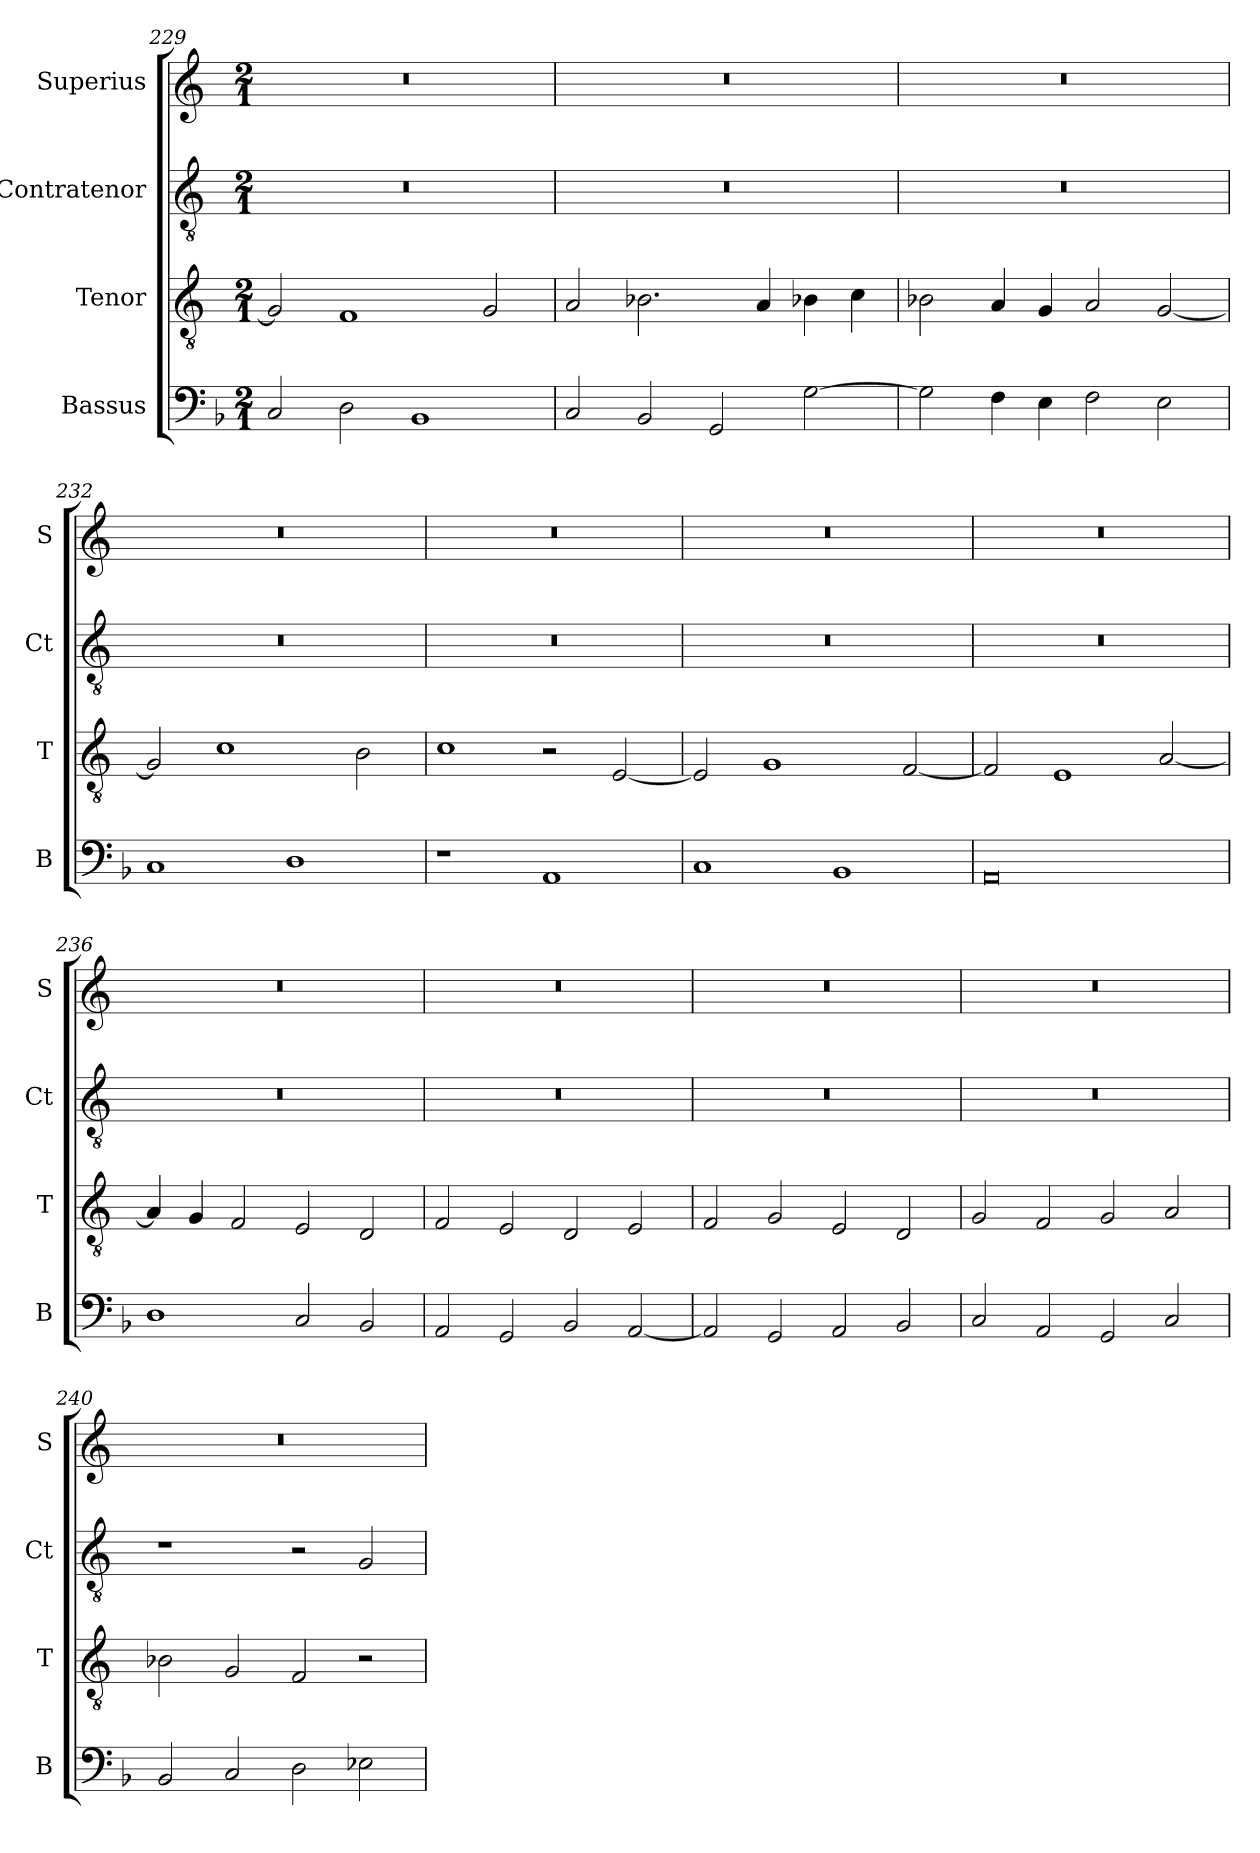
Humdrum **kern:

**kern	**kern	**kern	**kern
*part4	*part3	*part2	*part1
*staff4	*staff3	*staff2	*staff1
*I"Bassus	*I"Tenor	*I"Contratenor	*I"Superius
*I'B	*I'T	*I'Ct	*I'S
*clefF4	*clefGv2	*clefGv2	*clefG2
*k[b-]	*k[]	*k[]	*k[]
*M2/1	*M2/1	*M2/1	*M2/1
=229	=229	=229	=229
2C	2G]	0r	0r
2D	1F	.	.
1BB-	.	.	.
.	2G	.	.
=230	=230	=230	=230
2C	2A	0r	0r
2BB-	2.B-X	.	.
2GG	.	.	.
.	4A	.	.
[2G	4B-X	.	.
.	4c	.	.
=231	=231	=231	=231
2G]	2B-X	0r	0r
4F	4A	.	.
4E	4G	.	.
2F	2A	.	.
2E	[2G	.	.
=232	=232	=232	=232
1C	2G]	0r	0r
.	1c	.	.
1D	.	.	.
.	2B	.	.
=233	=233	=233	=233
1r	1c	0r	0r
1AA	2r	.	.
.	[2E	.	.
=234	=234	=234	=234
1C	2E]	0r	0r
.	1G	.	.
1BB-	.	.	.
.	[2F	.	.
=235	=235	=235	=235
0AA	2F]	0r	0r
.	1E	.	.
.	[2A	.	.
=236	=236	=236	=236
1D	4A]	0r	0r
.	4G	.	.
.	2F	.	.
2C	2E	.	.
2BB-	2D	.	.
=237	=237	=237	=237
2AA	2F	0r	0r
2GG	2E	.	.
2BB-	2D	.	.
[2AA	2E	.	.
=238	=238	=238	=238
2AA]	2F	0r	0r
2GG	2G	.	.
2AA	2E	.	.
2BB-	2D	.	.
=239	=239	=239	=239
2C	2G	0r	0r
2AA	2F	.	.
2GG	2G	.	.
2C	2A	.	.
=240	=240	=240	=240
2BB-	2B-X	1r	0r
2C	2G	.	.
2D	2F	2r	.
2E-X	2r	2G	.
=	=	=	=
*-	*-	*-	*-
